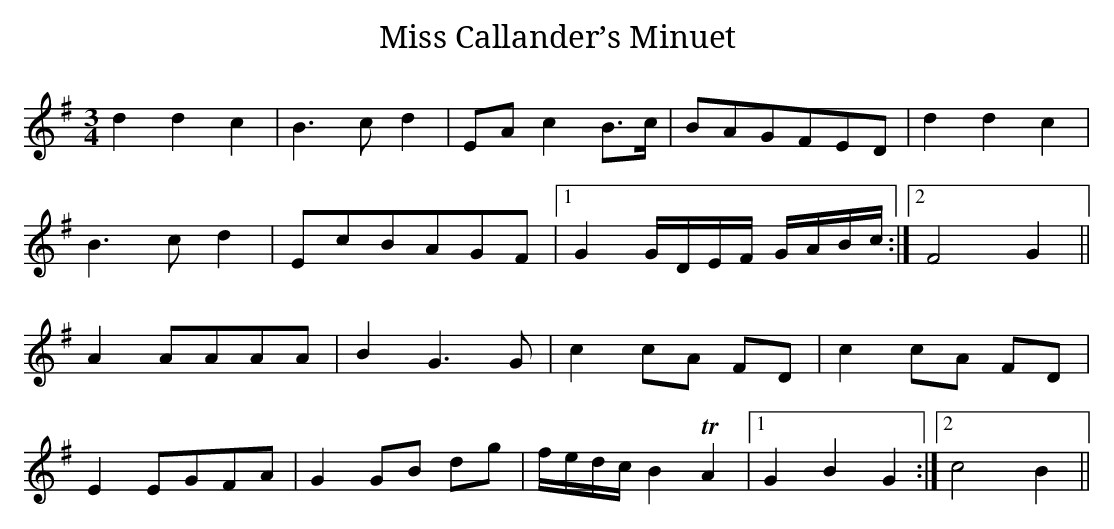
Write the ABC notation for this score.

X:1
T:Miss Callander’s Minuet
M:3/4
L:1/8
K:G
d2d2c2|B3c d2|EA c2 B>c|BAGFED|d2d2c2|
B3cd2|EcBAGF|1 G2 G/D/E/F/ G/A/B/c/:|2 F4 G2||
A2 AAAA|B2 G3G|c2 cA FD|c2 cA FD|
E2 EGFA|G2 GB dg|f/e/d/c/ B2TA2|1 G2B2G2:|2 c4B2||
